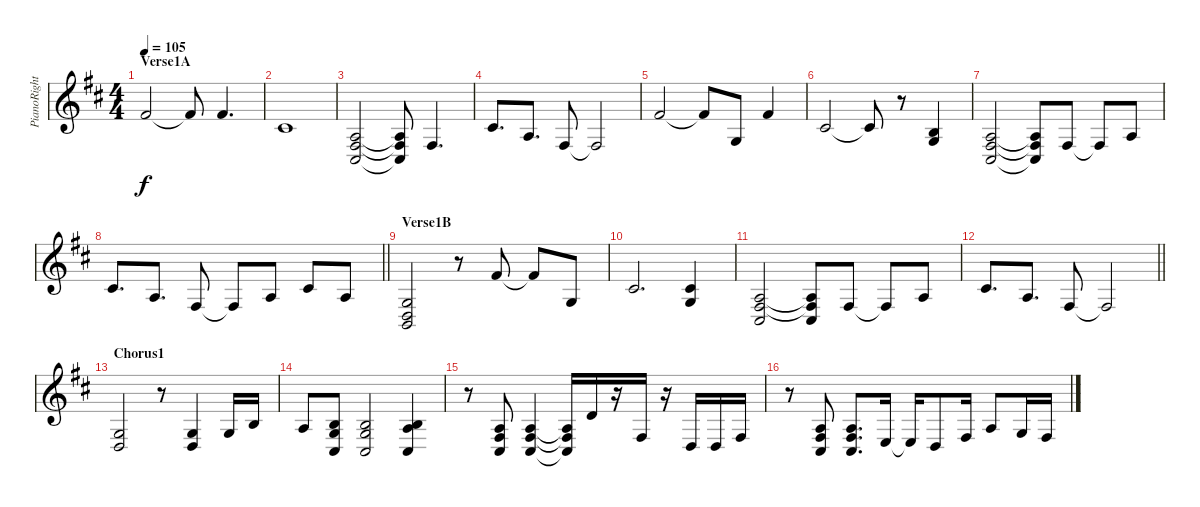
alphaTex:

\track ("PianoRight" "PianoRight") {instrument acousticgrandpiano}
\staff {score}
\tuning (E4 B3 G3 D3 A2 E2) {hide}
\ts (4 4)
\section ("" "Verse1A")
\tempo 105
\clef g2
\ks d
2.1.2{dy f} 2.1{t}.8 2.1.4{d} |
2.2.1 |
(2.3 4.4 4.5).2 (2.3{t} 4.4{t} 4.5{t}).8 4.4.4{d} |
2.2.8{d} 2.3.8{d} 4.4.8 4.4{t}.2 |
2.1.2 2.1{t}.8 0.3.8 2.1.4 |
2.2.2 2.2{t}.8 r.8 (0.2 0.3).4 |
(2.3 4.4 4.5).2 (2.3{t} 4.4{t} 4.5{t}).8 4.4.8 4.4{t}.8 2.3.8 |
\barLineRight lightlight
2.2.8{d} 2.3.8{d} 4.4.8 4.4{t}.8 2.3.8 2.2.8 2.3.8 |
\section ("" "Verse1B")
(0.3 0.4 2.5).2 r.8 2.1.8 2.1{t}.8 0.3.8 |
2.2.2{d} (2.2 0.3).4 |
(2.3 4.4 4.5).2 (2.3{t} 4.4{t} 4.5).8 4.4.8 4.4{t}.8 2.3.8 |
\barLineRight lightlight
2.2.8{d} 2.3.8{d} 4.4.8 4.4{t}.2 |
\section ("" "Chorus1")
(0.3 0.4).2 r.8 (0.3 0.4).4 0.3.16 0.2.16 |
2.3.8 (0.2 0.3 4.5).8 (0.2 0.3 4.5).2 (0.2 2.3 4.5).4 |
r.8 (2.3 4.5 14.6).8 (2.3 4.4 4.5).4 (2.3{t} 4.4{t} 4.5{t}).16 3.2.16 r.16 4.4.16 r.16 0.4.16 0.4.16 4.4.16 |
r.8 (2.3 4.4 4.5).8 (2.3 4.4 4.5).8{d} 2.4.16 2.4{t}.16 0.4.8 4.4.16 2.3.8 0.3.16 4.4.16
